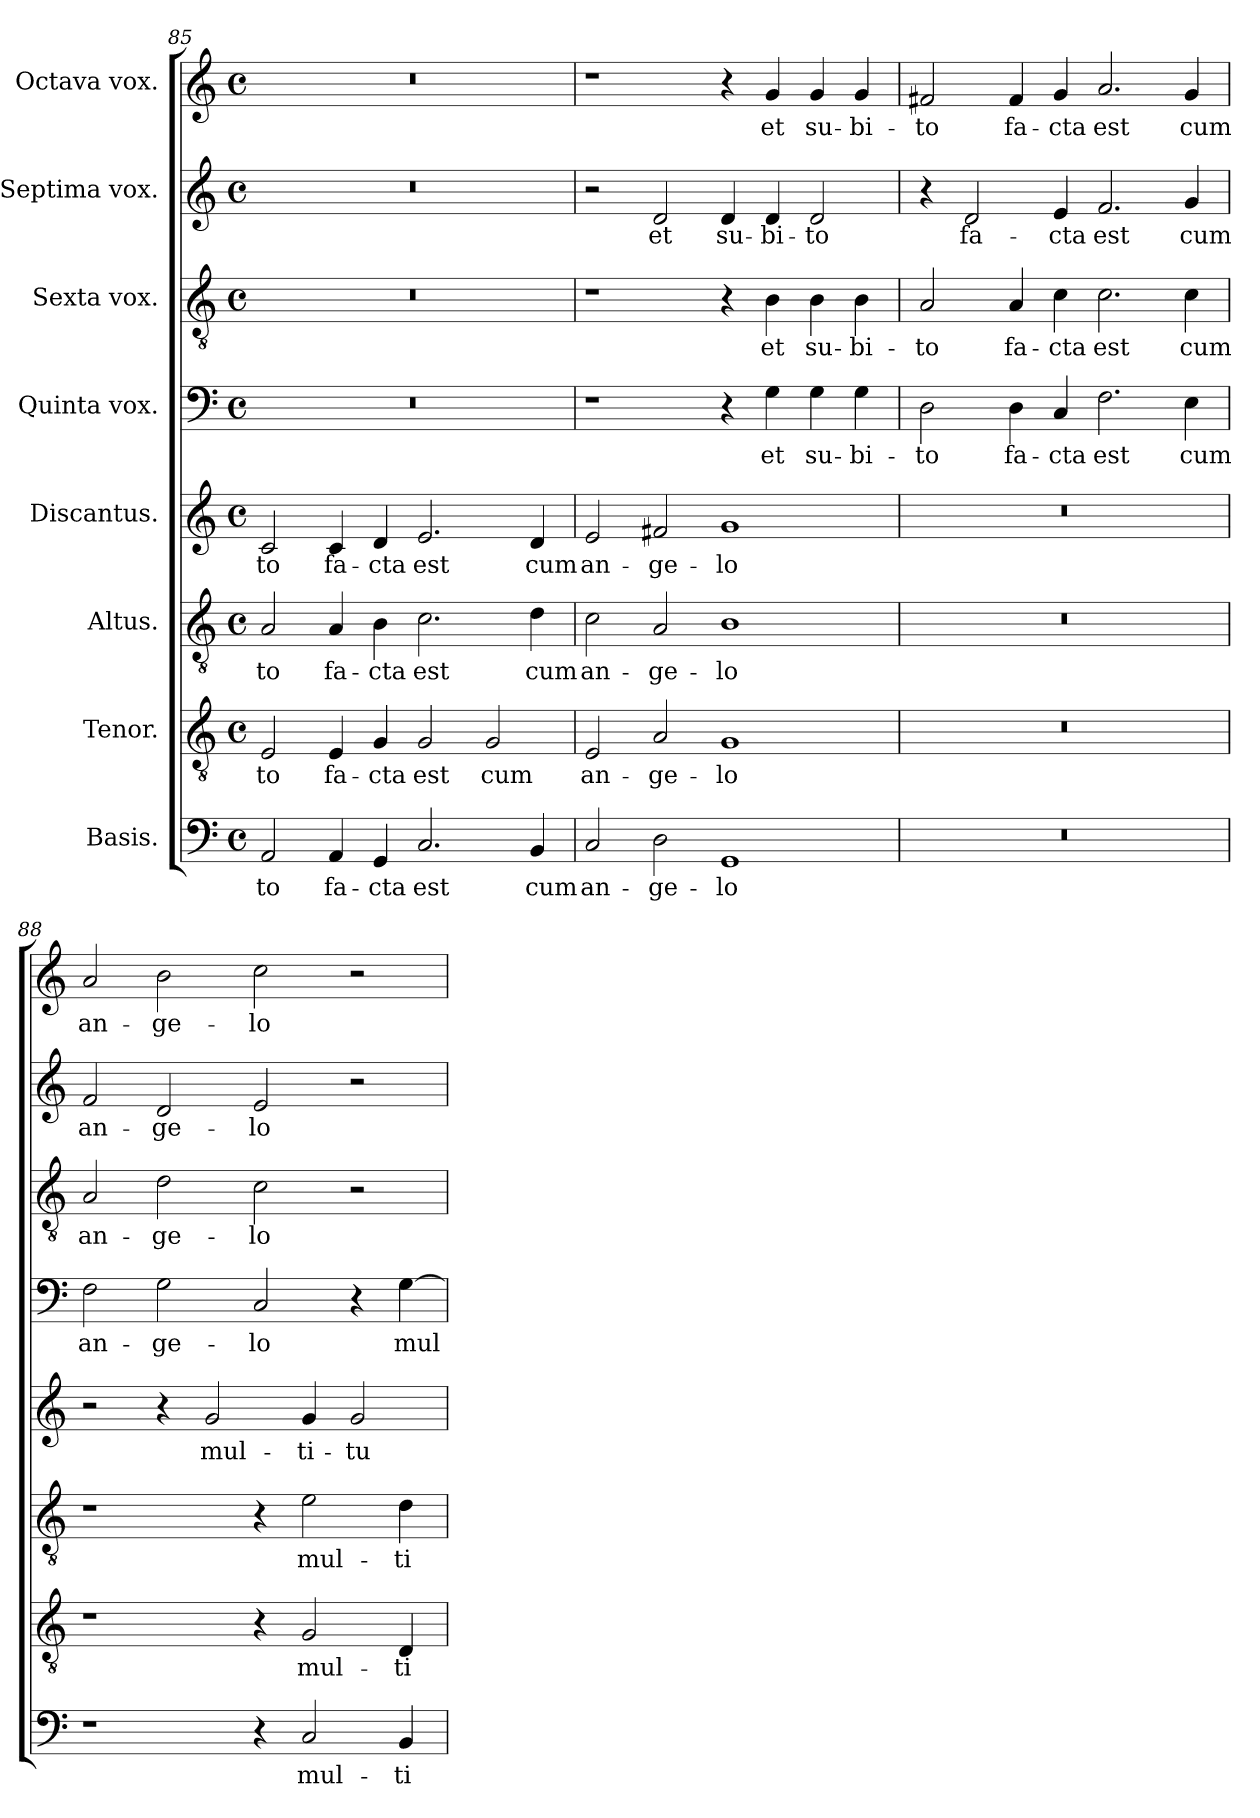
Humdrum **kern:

**kern	**text	**kern	**text	**kern	**text	**kern	**text	**kern	**text	**kern	**text	**kern	**text	**kern	**text
*part8	*part8	*part7	*part7	*part6	*part6	*part5	*part5	*part4	*part4	*part3	*part3	*part2	*part2	*part1	*part1
*staff8	*staff8	*staff7	*staff7	*staff6	*staff6	*staff5	*staff5	*staff4	*staff4	*staff3	*staff3	*staff2	*staff2	*staff1	*staff1
*I"Basis.	*	*I"Tenor.	*	*I"Altus.	*	*I"Discantus.	*	*I"Quinta vox.	*	*I"Sexta vox.	*	*I"Septima vox.	*	*I"Octava vox.	*
*clefF4	*	*clefGv2	*	*clefGv2	*	*clefG2	*	*clefF4	*	*clefGv2	*	*clefG2	*	*clefG2	*
*k[]	*	*k[]	*	*k[]	*	*k[]	*	*k[]	*	*k[]	*	*k[]	*	*k[]	*
*M4/2	*	*M4/2	*	*M4/2	*	*M4/2	*	*M4/2	*	*M4/2	*	*M4/2	*	*M4/2	*
*met(c)	*	*met(c)	*	*met(c)	*	*met(c)	*	*met(c)	*	*met(c)	*	*met(c)	*	*met(c)	*
=85	=85	=85	=85	=85	=85	=85	=85	=85	=85	=85	=85	=85	=85	=85	=85
!	!LO:LY:b	!	!LO:LY:b	!	!LO:LY:b	!	!LO:LY:b	!	!	!	!	!	!	!	!
2AA/	-to	2E/	-to	2A/	-to	2c/	-to	0r	.	0r	.	0r	.	0r	.
!	!LO:LY:b	!	!LO:LY:b	!	!LO:LY:b	!	!LO:LY:b	!	!	!	!	!	!	!	!
4AA/	fa-	4E/	fa-	4A/	fa-	4c/	fa-	.	.	.	.	.	.	.	.
!	!LO:LY:b	!	!LO:LY:b	!	!LO:LY:b	!	!LO:LY:b	!	!	!	!	!	!	!	!
4GG/	-cta	4G/	-cta	4B\	-cta	4d/	-cta	.	.	.	.	.	.	.	.
!	!LO:LY:b	!	!LO:LY:b	!	!LO:LY:b	!	!LO:LY:b	!	!	!	!	!	!	!	!
2.C/	est	2G/	est	2.c\	est	2.e/	est	.	.	.	.	.	.	.	.
!	!	!	!LO:LY:b	!	!	!	!	!	!	!	!	!	!	!	!
.	.	2G/	cum	.	.	.	.	.	.	.	.	.	.	.	.
!	!LO:LY:b	!	!	!	!LO:LY:b	!	!LO:LY:b	!	!	!	!	!	!	!	!
4BB/	cum	.	.	4d\	cum	4d/	cum	.	.	.	.	.	.	.	.
!!LO:PB:g=z
=86	=86	=86	=86	=86	=86	=86	=86	=86	=86	=86	=86	=86	=86	=86	=86
!	!LO:LY:b	!	!LO:LY:b	!	!LO:LY:b	!	!LO:LY:b	!	!	!	!	!	!	!	!
2C/	an-	2E/	an-	2c\	an-	2e/	an-	1r	.	1r	.	2r	.	1r	.
!	!LO:LY:b	!	!LO:LY:b	!	!LO:LY:b	!	!LO:LY:b	!	!	!	!	!	!LO:LY:b	!	!
2D\	-ge-	2A/	-ge-	2A/	-ge-	2f#X/	-ge-	.	.	.	.	2d/	et	.	.
!	!LO:LY:b	!	!LO:LY:b	!	!LO:LY:b	!	!LO:LY:b	!	!	!	!	!	!LO:LY:b	!	!
1GG	-lo	1G	-lo	1B	-lo	1g	-lo	4r	.	4r	.	4d/	su-	4r	.
!	!	!	!	!	!	!	!	!	!LO:LY:b	!	!LO:LY:b	!	!LO:LY:b	!	!LO:LY:b
.	.	.	.	.	.	.	.	4G\	et	4B\	et	4d/	-bi-	4g/	et
!	!	!	!	!	!	!	!	!	!LO:LY:b	!	!LO:LY:b	!	!LO:LY:b	!	!LO:LY:b
.	.	.	.	.	.	.	.	4G\	su-	4B\	su-	2d/	-to	4g/	su-
!	!	!	!	!	!	!	!	!	!LO:LY:b	!	!LO:LY:b	!	!	!	!LO:LY:b
.	.	.	.	.	.	.	.	4G\	-bi-	4B\	-bi-	.	.	4g/	-bi-
=87	=87	=87	=87	=87	=87	=87	=87	=87	=87	=87	=87	=87	=87	=87	=87
!	!	!	!	!	!	!	!	!	!LO:LY:b	!	!LO:LY:b	!	!	!	!LO:LY:b
0r	.	0r	.	0r	.	0r	.	2D\	-to	2A/	-to	4r	.	2f#X/	-to
!	!	!	!	!	!	!	!	!	!	!	!	!	!LO:LY:b	!	!
.	.	.	.	.	.	.	.	.	.	.	.	2d/	fa-	.	.
!	!	!	!	!	!	!	!	!	!LO:LY:b	!	!LO:LY:b	!	!	!	!LO:LY:b
.	.	.	.	.	.	.	.	4D\	fa-	4A/	fa-	.	.	4f#/	fa-
!	!	!	!	!	!	!	!	!	!LO:LY:b	!	!LO:LY:b	!	!LO:LY:b	!	!LO:LY:b
.	.	.	.	.	.	.	.	4C/	-cta	4c\	-cta	4e/	-cta	4g/	-cta
!	!	!	!	!	!	!	!	!	!LO:LY:b	!	!LO:LY:b	!	!LO:LY:b	!	!LO:LY:b
.	.	.	.	.	.	.	.	2.F\	est	2.c\	est	2.f/	est	2.a/	est
!	!	!	!	!	!	!	!	!	!LO:LY:b	!	!LO:LY:b	!	!LO:LY:b	!	!LO:LY:b
.	.	.	.	.	.	.	.	4E\	cum	4c\	cum	4g/	cum	4g/	cum
=88	=88	=88	=88	=88	=88	=88	=88	=88	=88	=88	=88	=88	=88	=88	=88
!	!	!	!	!	!	!	!	!	!LO:LY:b	!	!LO:LY:b	!	!LO:LY:b	!	!LO:LY:b
1r	.	1r	.	1r	.	2r	.	2F\	an-	2A/	an-	2f/	an-	2a/	an-
!	!	!	!	!	!	!	!	!	!LO:LY:b	!	!LO:LY:b	!	!LO:LY:b	!	!LO:LY:b
.	.	.	.	.	.	4r	.	2G\	-ge-	2d\	-ge-	2d/	-ge-	2b\	-ge-
!	!	!	!	!	!	!	!LO:LY:b	!	!	!	!	!	!	!	!
.	.	.	.	.	.	2g/	mul-	.	.	.	.	.	.	.	.
!	!	!	!	!	!	!	!	!	!LO:LY:b	!	!LO:LY:b	!	!LO:LY:b	!	!LO:LY:b
4r	.	4r	.	4r	.	.	.	2C/	-lo	2c\	-lo	2e/	-lo	2cc\	-lo
!	!LO:LY:b	!	!LO:LY:b	!	!LO:LY:b	!	!LO:LY:b	!	!	!	!	!	!	!	!
2C/	mul-	2G/	mul-	2e\	mul-	4g/	-ti-	.	.	.	.	.	.	.	.
!	!	!	!	!	!	!	!LO:LY:b	!	!	!	!	!	!	!	!
.	.	.	.	.	.	2g/	-tu-	4r	.	2r	.	2r	.	2r	.
!	!LO:LY:b	!	!LO:LY:b	!	!LO:LY:b	!	!	!	!LO:LY:b	!	!	!	!	!	!
4BB/	-ti-	4D/	-ti-	4d\	-ti-	.	.	[4G\	mul-	.	.	.	.	.	.
=	=	=	=	=	=	=	=	=	=	=	=	=	=	=	=
*-	*-	*-	*-	*-	*-	*-	*-	*-	*-	*-	*-	*-	*-	*-	*-
